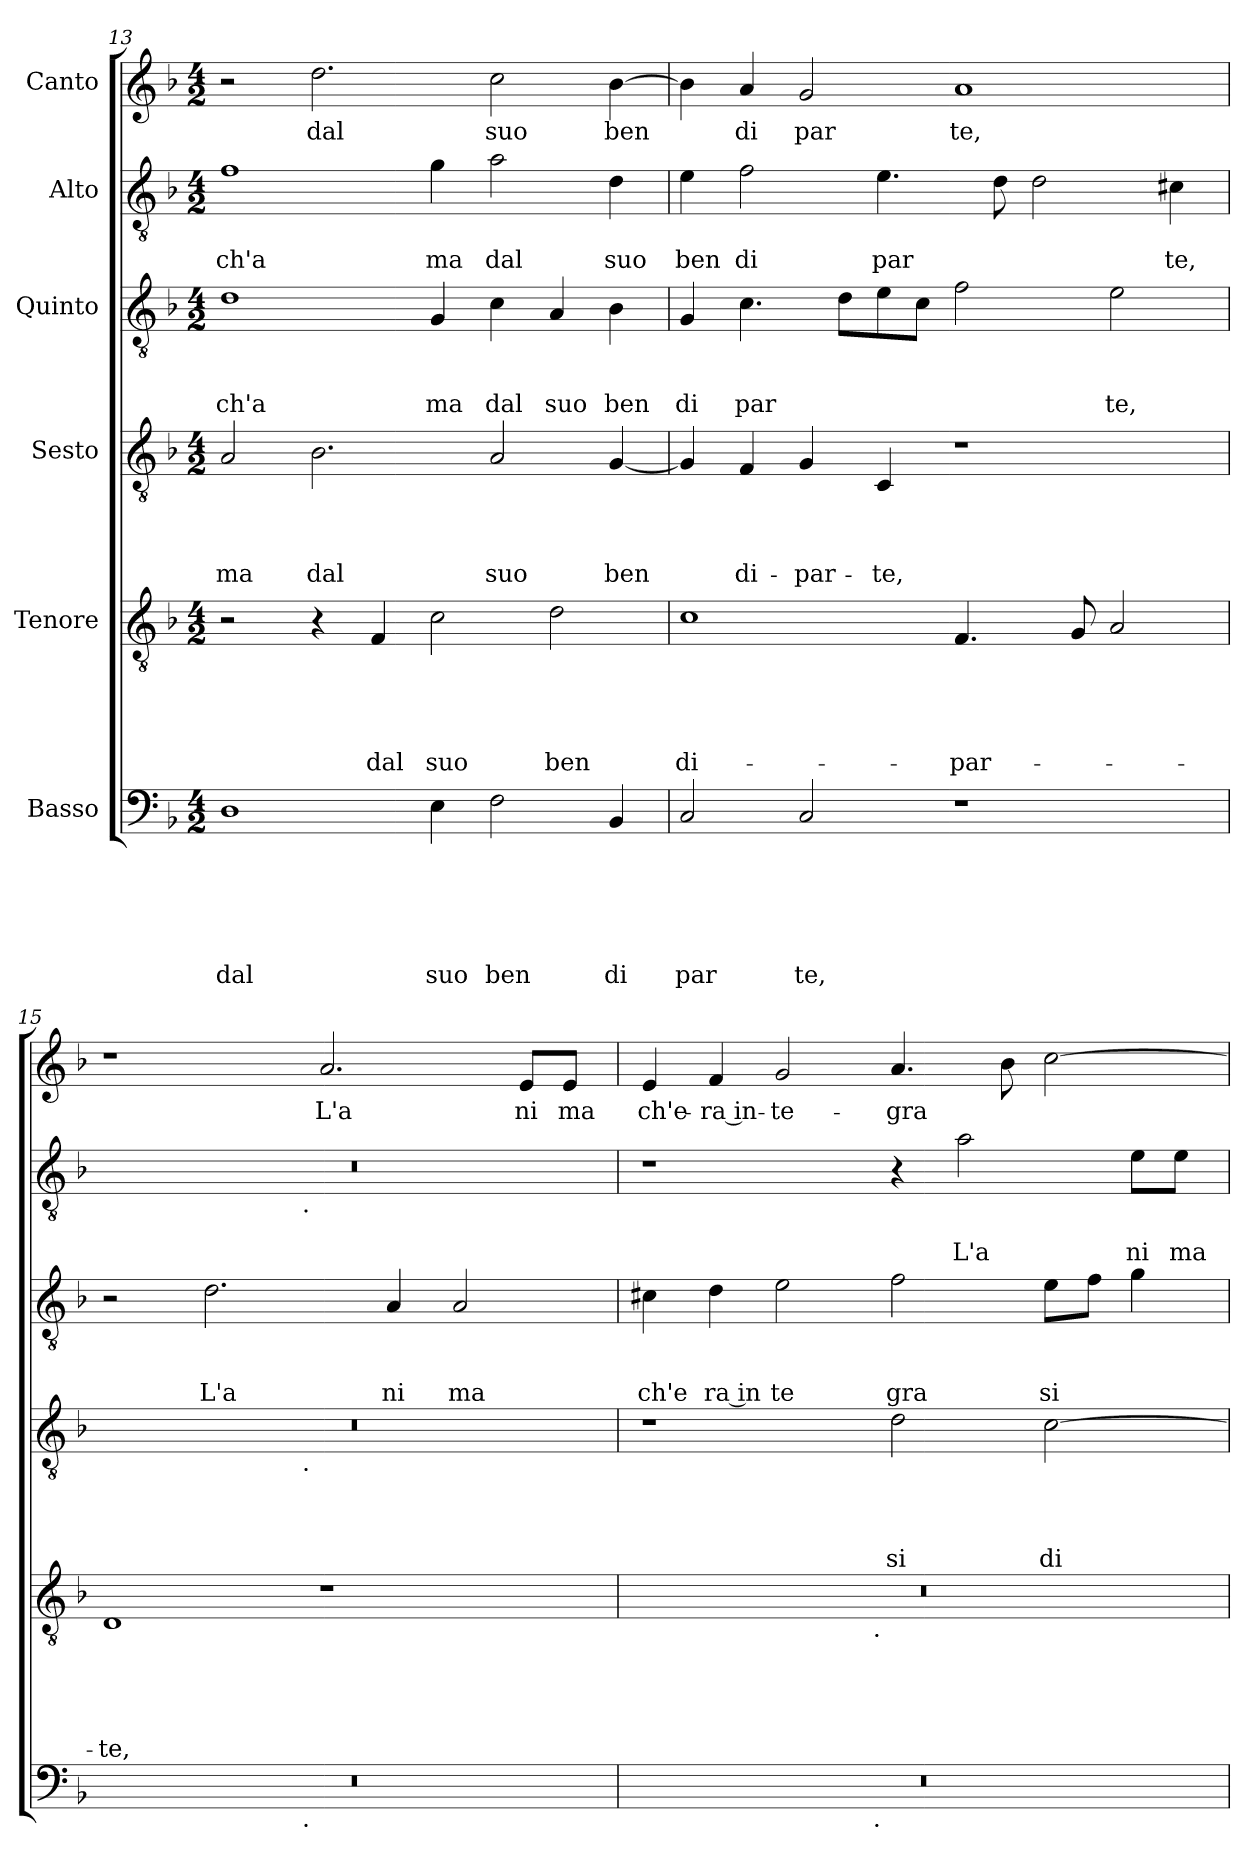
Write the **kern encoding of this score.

**kern	**text	**text	**text	**text	**text	**text	**kern	**text	**text	**text	**text	**text	**kern	**text	**text	**text	**text	**kern	**text	**text	**text	**kern	**text	**text	**kern	**text
*part6	*part6	*part6	*part6	*part6	*part6	*part6	*part5	*part5	*part5	*part5	*part5	*part5	*part4	*part4	*part4	*part4	*part4	*part3	*part3	*part3	*part3	*part2	*part2	*part2	*part1	*part1
*staff6	*staff6	*staff6	*staff6	*staff6	*staff6	*staff6	*staff5	*staff5	*staff5	*staff5	*staff5	*staff5	*staff4	*staff4	*staff4	*staff4	*staff4	*staff3	*staff3	*staff3	*staff3	*staff2	*staff2	*staff2	*staff1	*staff1
*I"Basso	*	*	*	*	*	*	*I"Tenore	*	*	*	*	*	*I"Sesto	*	*	*	*	*I"Quinto	*	*	*	*I"Alto	*	*	*I"Canto	*
*clefF4	*	*	*	*	*	*	*clefGv2	*	*	*	*	*	*clefGv2	*	*	*	*	*clefGv2	*	*	*	*clefGv2	*	*	*clefG2	*
*ITrd-3c-5	*	*	*	*	*	*	*ITrd-3c-5	*	*	*	*	*	*ITrd-3c-5	*	*	*	*	*ITrd-3c-5	*	*	*	*ITrd-3c-5	*	*	*	*
*k[b-e-]	*	*	*	*	*	*	*k[b-e-]	*	*	*	*	*	*k[b-e-]	*	*	*	*	*k[b-e-]	*	*	*	*k[b-e-]	*	*	*k[b-]	*
*B-:	*	*	*	*	*	*	*B-:	*	*	*	*	*	*B-:	*	*	*	*	*B-:	*	*	*	*B-:	*	*	*F:	*
*M4/2	*	*	*	*	*	*	*M4/2	*	*	*	*	*	*M4/2	*	*	*	*	*M4/2	*	*	*	*M4/2	*	*	*M4/2	*
=13	=13	=13	=13	=13	=13	=13	=13	=13	=13	=13	=13	=13	=13	=13	=13	=13	=13	=13	=13	=13	=13	=13	=13	=13	=13	=13
!	!	!	!	!	!	!LO:LY:b	!	!	!	!	!	!	!	!	!	!	!LO:LY:b	!	!	!	!LO:LY:b	!	!	!LO:LY:b	!	!
1G	.	.	.	.	.	dal	2r	.	.	.	.	.	2d/	.	.	.	-ma	1g	.	.	ch'a	1b-	.	ch'a	2r	.
!	!	!	!	!	!	!	!	!	!	!	!	!	!	!	!	!	!LO:LY:b	!	!	!	!	!	!	!	!	!LO:LY:b
.	.	.	.	.	.	.	4r	.	.	.	.	.	2.e-\	.	.	.	dal	.	.	.	.	.	.	.	2.dd\	dal
!	!	!	!	!	!	!	!	!	!	!	!	!LO:LY:b	!	!	!	!	!	!	!	!	!	!	!	!	!	!
.	.	.	.	.	.	.	4B-/	.	.	.	.	dal	.	.	.	.	.	.	.	.	.	.	.	.	.	.
!	!	!	!	!	!	!LO:LY:b	!	!	!	!	!	!LO:LY:b	!	!	!	!	!	!	!	!	!LO:LY:b	!	!	!LO:LY:b	!	!
4A\	.	.	.	.	.	suo	2f\	.	.	.	.	suo	.	.	.	.	.	4c/	.	.	ma	4cc\	.	ma	.	.
!	!	!	!	!	!	!LO:LY:b	!	!	!	!	!	!	!	!	!	!	!LO:LY:b	!	!	!	!LO:LY:b	!	!	!LO:LY:b	!	!LO:LY:b
2B-\	.	.	.	.	.	ben	.	.	.	.	.	.	2d/	.	.	.	suo	4f\	.	.	dal	2dd\	.	dal	2cc\	suo
!	!	!	!	!	!	!	!	!	!	!	!	!LO:LY:b	!	!	!	!	!	!	!	!	!LO:LY:b	!	!	!	!	!
.	.	.	.	.	.	.	2g\	.	.	.	.	ben	.	.	.	.	.	4d/	.	.	suo	.	.	.	.	.
!	!	!	!	!	!	!LO:LY:b	!	!	!	!	!	!	!	!	!	!	!LO:LY:b	!	!	!	!LO:LY:b	!	!	!LO:LY:b	!	!LO:LY:b
4E-/	.	.	.	.	.	di	.	.	.	.	.	.	[<4c/	.	.	.	ben	4e-\	.	.	ben	4g\	.	suo	[>4b-\	ben
=14	=14	=14	=14	=14	=14	=14	=14	=14	=14	=14	=14	=14	=14	=14	=14	=14	=14	=14	=14	=14	=14	=14	=14	=14	=14	=14
!	!	!	!	!	!	!LO:LY:b	!	!	!	!	!	!LO:LY:b	!	!	!	!	!	!	!	!	!LO:LY:b	!	!	!LO:LY:b	!	!
2F/	.	.	.	.	.	par	1f	.	.	.	.	di-	4c/]	.	.	.	.	4c/	.	.	di	4a\	.	ben	4b-\]	.
!	!	!	!	!	!	!	!	!	!	!	!	!	!	!	!	!	!LO:LY:b	!	!	!	!LO:LY:b	!	!	!LO:LY:b	!	!LO:LY:b
.	.	.	.	.	.	.	.	.	.	.	.	.	4B-/	.	.	.	di-	4.f\	.	.	par	2b-\	.	di	4a/	di
!	!	!	!	!	!	!LO:LY:b	!	!	!	!	!	!	!	!	!	!	!LO:LY:b	!	!	!	!	!	!	!	!	!LO:LY:b
2F/	.	.	.	.	.	te,	.	.	.	.	.	.	4c/	.	.	.	-par-	.	.	.	.	.	.	.	2g/	par
.	.	.	.	.	.	.	.	.	.	.	.	.	.	.	.	.	.	8g\L	.	.	.	.	.	.	.	.
!	!	!	!	!	!	!	!	!	!	!	!	!	!	!	!	!	!LO:LY:b	!	!	!	!	!	!	!LO:LY:b	!	!
.	.	.	.	.	.	.	.	.	.	.	.	.	4F/	.	.	.	-te,	8a\	.	.	.	4.a\	.	par	.	.
.	.	.	.	.	.	.	.	.	.	.	.	.	.	.	.	.	.	8f\J	.	.	.	.	.	.	.	.
!	!	!	!	!	!	!	!	!	!	!	!	!LO:LY:b	!	!	!	!	!	!	!	!	!	!	!	!	!	!LO:LY:b
1r	.	.	.	.	.	.	4.B-/	.	.	.	.	-par-	1r	.	.	.	.	2b-\	.	.	.	.	.	.	1a	te,
.	.	.	.	.	.	.	.	.	.	.	.	.	.	.	.	.	.	.	.	.	.	8g\	.	.	.	.
.	.	.	.	.	.	.	.	.	.	.	.	.	.	.	.	.	.	.	.	.	.	2g\	.	.	.	.
.	.	.	.	.	.	.	8c/	.	.	.	.	.	.	.	.	.	.	.	.	.	.	.	.	.	.	.
!	!	!	!	!	!	!	!	!	!	!	!	!	!	!	!	!	!	!	!	!	!LO:LY:b	!	!	!	!	!
.	.	.	.	.	.	.	2d/	.	.	.	.	.	.	.	.	.	.	2a\	.	.	te,	.	.	.	.	.
!	!	!	!	!	!	!	!	!	!	!	!	!	!	!	!	!	!	!	!	!	!	!	!	!LO:LY:b	!	!
.	.	.	.	.	.	.	.	.	.	.	.	.	.	.	.	.	.	.	.	.	.	4f#X\	.	te,	.	.
=15	=15	=15	=15	=15	=15	=15	=15	=15	=15	=15	=15	=15	=15	=15	=15	=15	=15	=15	=15	=15	=15	=15	=15	=15	=15	=15
!	!	!	!	!	!	!	!	!	!	!	!	!LO:LY:b	!	!	!	!	!	!	!	!	!	!	!	!	!	!
*^	*	*	*	*	*	*	*	*	*	*	*	*	*^	*	*	*	*	*	*	*	*	*^	*	*	*	*
0r	2ryy	.	.	.	.	.	.	1G	.	.	.	.	-te,	0r	2ryy	.	.	.	.	2r	.	.	.	0r	2ryy	.	.	1r	.
!	!	!	!	!	!	!	!	!	!	!	!	!	!	!	!	!	!	!	!	!	!	!	!LO:LY:b	!	!	!	!	!	!
.	4...ryy	.	.	.	.	.	.	.	.	.	.	.	.	.	4...ryy	.	.	.	.	2.g\	.	.	L'a	.	4...ryy	.	.	.	.
!	!	!	!	!	!	!	!	!	!	!	!	!	!	!	!	!	!	!	!	!	!	!	!	!	!LO:TX:b:t=.	!	!	!	!
!	!	!	!	!	!	!	!	!	!	!	!	!	!	!	!LO:TX:b:t=.	!	!	!	!	!	!	!	!	!	!	!	!	!	!
!	!LO:TX:b:t=.	!	!	!	!	!	!	!	!	!	!	!	!	!	!	!	!	!	!	!	!	!	!	!	!	!	!	!	!
.	1ryy	.	.	.	.	.	.	.	.	.	.	.	.	.	1ryy	.	.	.	.	.	.	.	.	.	1ryy	.	.	.	.
!	!	!	!	!	!	!	!	!	!	!	!	!	!	!	!	!	!	!	!	!	!	!	!	!	!	!	!	!	!LO:LY:b
.	.	.	.	.	.	.	.	1r	.	.	.	.	.	.	.	.	.	.	.	.	.	.	.	.	.	.	.	2.a/	L'a
!	!	!	!	!	!	!	!	!	!	!	!	!	!	!	!	!	!	!	!	!	!	!	!LO:LY:b	!	!	!	!	!	!
.	.	.	.	.	.	.	.	.	.	.	.	.	.	.	.	.	.	.	.	4d/	.	.	ni	.	.	.	.	.	.
!	!	!	!	!	!	!	!	!	!	!	!	!	!	!	!	!	!	!	!	!	!	!	!LO:LY:b	!	!	!	!	!	!
.	.	.	.	.	.	.	.	.	.	.	.	.	.	.	.	.	.	.	.	2d/	.	.	ma	.	.	.	.	.	.
!	!	!	!	!	!	!	!	!	!	!	!	!	!	!	!	!	!	!	!	!	!	!	!	!	!	!	!	!	!LO:LY:b
.	.	.	.	.	.	.	.	.	.	.	.	.	.	.	.	.	.	.	.	.	.	.	.	.	.	.	.	8e/L	ni
!	!	!	!	!	!	!	!	!	!	!	!	!	!	!	!	!	!	!	!	!	!	!	!	!	!	!	!	!	!LO:LY:b
.	.	.	.	.	.	.	.	.	.	.	.	.	.	.	.	.	.	.	.	.	.	.	.	.	.	.	.	8e/J	ma
.	32ryy	.	.	.	.	.	.	.	.	.	.	.	.	.	32ryy	.	.	.	.	.	.	.	.	.	32ryy	.	.	.	.
!!LO:PB:g=z
=16	=16	=16	=16	=16	=16	=16	=16	=16	=16	=16	=16	=16	=16	=16	=16	=16	=16	=16	=16	=16	=16	=16	=16	=16	=16	=16	=16	=16	=16
!	!	!	!	!	!	!	!	!	!	!	!	!	!	!	!	!	!	!	!	!	!	!	!LO:LY:b	!	!	!	!	!	!LO:LY:b
*	*	*	*	*	*	*	*	*^	*	*	*	*	*	*v	*v	*	*	*	*	*	*	*	*	*v	*v	*	*	*	*
0r	2ryy	.	.	.	.	.	.	0r	2ryy	.	.	.	.	.	1r	.	.	.	.	4f#X\	.	.	ch'e	1r	.	.	4e/	ch'e-
!	!	!	!	!	!	!	!	!	!	!	!	!	!	!	!	!	!	!	!	!	!	!	!LO:LY:b:rj	!	!	!	!	!LO:LY:b:rj
.	.	.	.	.	.	.	.	.	.	.	.	.	.	.	.	.	.	.	.	4g\	.	.	ra in	.	.	.	4f/	-ra in-
!	!	!	!	!	!	!	!	!	!	!	!	!	!	!	!	!	!	!	!	!	!	!	!LO:LY:b	!	!	!	!	!LO:LY:b
.	4...ryy	.	.	.	.	.	.	.	4...ryy	.	.	.	.	.	.	.	.	.	.	2a\	.	.	te	.	.	.	2g/	-te-
!	!	!	!	!	!	!	!	!	!LO:TX:b:t=.	!	!	!	!	!	!	!	!	!	!	!	!	!	!	!	!	!	!	!
!	!LO:TX:b:t=.	!	!	!	!	!	!	!	!	!	!	!	!	!	!	!	!	!	!	!	!	!	!	!	!	!	!	!
.	1ryy	.	.	.	.	.	.	.	1ryy	.	.	.	.	.	.	.	.	.	.	.	.	.	.	.	.	.	.	.
!	!	!	!	!	!	!	!	!	!	!	!	!	!	!	!	!	!	!	!LO:LY:b	!	!	!	!LO:LY:b	!	!	!	!	!LO:LY:b
.	.	.	.	.	.	.	.	.	.	.	.	.	.	.	2g\	.	.	.	si	2b-\	.	.	gra	4r	.	.	4.a/	-gra
!	!	!	!	!	!	!	!	!	!	!	!	!	!	!	!	!	!	!	!	!	!	!	!	!	!	!LO:LY:b	!	!
.	.	.	.	.	.	.	.	.	.	.	.	.	.	.	.	.	.	.	.	.	.	.	.	2dd\	.	L'a	.	.
.	.	.	.	.	.	.	.	.	.	.	.	.	.	.	.	.	.	.	.	.	.	.	.	.	.	.	8b-\	.
!	!	!	!	!	!	!	!	!	!	!	!	!	!	!	!	!	!	!	!LO:LY:b	!	!	!	!LO:LY:b	!	!	!	!	!
.	.	.	.	.	.	.	.	.	.	.	.	.	.	.	[>2f\	.	.	.	di	8a\L	.	.	si	.	.	.	[>2cc\	.
.	.	.	.	.	.	.	.	.	.	.	.	.	.	.	.	.	.	.	.	8b-\J	.	.	.	.	.	.	.	.
!	!	!	!	!	!	!	!	!	!	!	!	!	!	!	!	!	!	!	!	!	!	!	!	!	!	!LO:LY:b	!	!
.	.	.	.	.	.	.	.	.	.	.	.	.	.	.	.	.	.	.	.	4cc\	.	.	.	8a\L	.	ni	.	.
!	!	!	!	!	!	!	!	!	!	!	!	!	!	!	!	!	!	!	!	!	!	!	!	!	!	!LO:LY:b	!	!
.	.	.	.	.	.	.	.	.	.	.	.	.	.	.	.	.	.	.	.	.	.	.	.	8a\J	.	ma	.	.
.	32ryy	.	.	.	.	.	.	.	32ryy	.	.	.	.	.	.	.	.	.	.	.	.	.	.	.	.	.	.	.
*v	*v	*	*	*	*	*	*	*	*	*	*	*	*	*	*	*	*	*	*	*	*	*	*	*	*	*	*	*
*	*	*	*	*	*	*	*v	*v	*	*	*	*	*	*	*	*	*	*	*	*	*	*	*	*	*	*	*
=	=	=	=	=	=	=	=	=	=	=	=	=	=	=	=	=	=	=	=	=	=	=	=	=	=	=
*-	*-	*-	*-	*-	*-	*-	*-	*-	*-	*-	*-	*-	*-	*-	*-	*-	*-	*-	*-	*-	*-	*-	*-	*-	*-	*-
